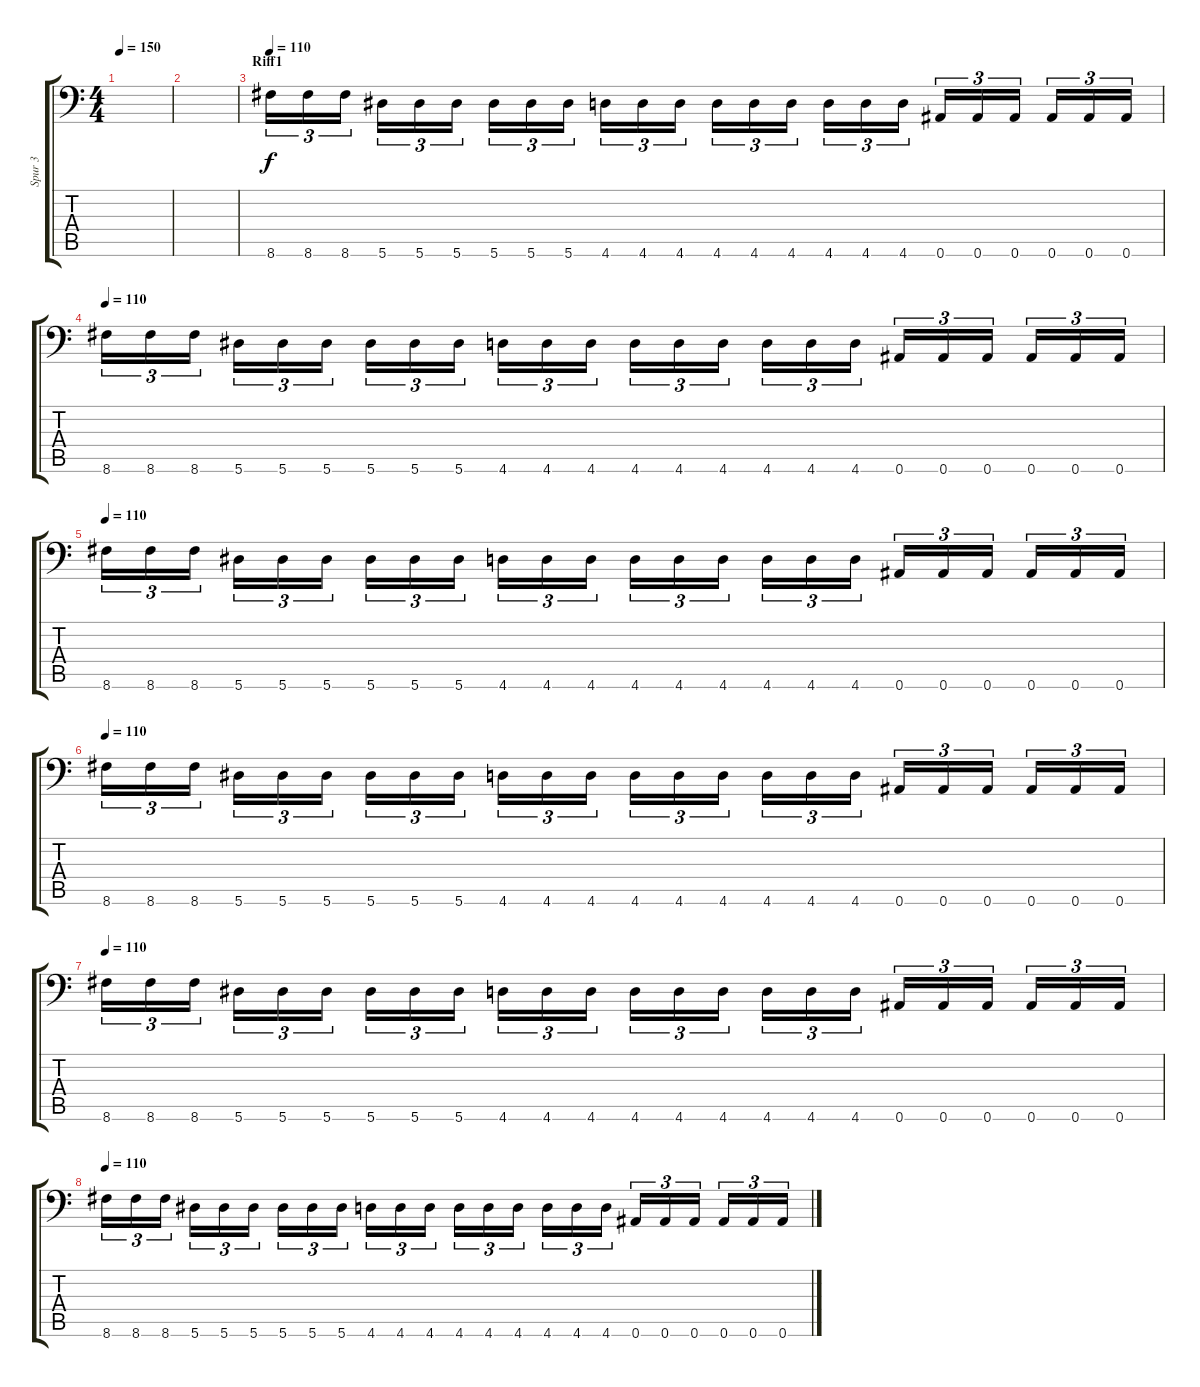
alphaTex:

\track ("Spur 3" "Spur 3") {instrument distortionguitar}
\staff {score tabs}
\tuning (Bb3 F3 Db3 Ab2 Eb2 Bb1) {hide}
\ts (4 4)
\tempo 150
\clef f4
\ks c
|
|
\section ("" "Riff1")
\tempo 110
8.6.16{tu (3 2)} 8.6.16{tu (3 2)} 8.6.16{tu (3 2)} 5.6.16{tu (3 2)} 5.6.16{tu (3 2)} 5.6.16{tu (3 2)} 5.6.16{tu (3 2)} 5.6.16{tu (3 2)} 5.6.16{tu (3 2)} 4.6.16{tu (3 2)} 4.6.16{tu (3 2)} 4.6.16{tu (3 2)} 4.6.16{tu (3 2)} 4.6.16{tu (3 2)} 4.6.16{tu (3 2)} 4.6.16{tu (3 2)} 4.6.16{tu (3 2)} 4.6.16{tu (3 2)} 0.6.16{tu (3 2)} 0.6.16{tu (3 2)} 0.6.16{tu (3 2)} 0.6.16{tu (3 2)} 0.6.16{tu (3 2)} 0.6.16{tu (3 2)} |
\tempo 110
8.6.16{tu (3 2)} 8.6.16{tu (3 2)} 8.6.16{tu (3 2)} 5.6.16{tu (3 2)} 5.6.16{tu (3 2)} 5.6.16{tu (3 2)} 5.6.16{tu (3 2)} 5.6.16{tu (3 2)} 5.6.16{tu (3 2)} 4.6.16{tu (3 2)} 4.6.16{tu (3 2)} 4.6.16{tu (3 2)} 4.6.16{tu (3 2)} 4.6.16{tu (3 2)} 4.6.16{tu (3 2)} 4.6.16{tu (3 2)} 4.6.16{tu (3 2)} 4.6.16{tu (3 2)} 0.6.16{tu (3 2)} 0.6.16{tu (3 2)} 0.6.16{tu (3 2)} 0.6.16{tu (3 2)} 0.6.16{tu (3 2)} 0.6.16{tu (3 2)} |
\tempo 110
8.6.16{tu (3 2)} 8.6.16{tu (3 2)} 8.6.16{tu (3 2)} 5.6.16{tu (3 2)} 5.6.16{tu (3 2)} 5.6.16{tu (3 2)} 5.6.16{tu (3 2)} 5.6.16{tu (3 2)} 5.6.16{tu (3 2)} 4.6.16{tu (3 2)} 4.6.16{tu (3 2)} 4.6.16{tu (3 2)} 4.6.16{tu (3 2)} 4.6.16{tu (3 2)} 4.6.16{tu (3 2)} 4.6.16{tu (3 2)} 4.6.16{tu (3 2)} 4.6.16{tu (3 2)} 0.6.16{tu (3 2)} 0.6.16{tu (3 2)} 0.6.16{tu (3 2)} 0.6.16{tu (3 2)} 0.6.16{tu (3 2)} 0.6.16{tu (3 2)} |
\tempo 110
8.6.16{tu (3 2)} 8.6.16{tu (3 2)} 8.6.16{tu (3 2)} 5.6.16{tu (3 2)} 5.6.16{tu (3 2)} 5.6.16{tu (3 2)} 5.6.16{tu (3 2)} 5.6.16{tu (3 2)} 5.6.16{tu (3 2)} 4.6.16{tu (3 2)} 4.6.16{tu (3 2)} 4.6.16{tu (3 2)} 4.6.16{tu (3 2)} 4.6.16{tu (3 2)} 4.6.16{tu (3 2)} 4.6.16{tu (3 2)} 4.6.16{tu (3 2)} 4.6.16{tu (3 2)} 0.6.16{tu (3 2)} 0.6.16{tu (3 2)} 0.6.16{tu (3 2)} 0.6.16{tu (3 2)} 0.6.16{tu (3 2)} 0.6.16{tu (3 2)} |
\tempo 110
8.6.16{tu (3 2)} 8.6.16{tu (3 2)} 8.6.16{tu (3 2)} 5.6.16{tu (3 2)} 5.6.16{tu (3 2)} 5.6.16{tu (3 2)} 5.6.16{tu (3 2)} 5.6.16{tu (3 2)} 5.6.16{tu (3 2)} 4.6.16{tu (3 2)} 4.6.16{tu (3 2)} 4.6.16{tu (3 2)} 4.6.16{tu (3 2)} 4.6.16{tu (3 2)} 4.6.16{tu (3 2)} 4.6.16{tu (3 2)} 4.6.16{tu (3 2)} 4.6.16{tu (3 2)} 0.6.16{tu (3 2)} 0.6.16{tu (3 2)} 0.6.16{tu (3 2)} 0.6.16{tu (3 2)} 0.6.16{tu (3 2)} 0.6.16{tu (3 2)} |
\tempo 110
8.6.16{tu (3 2)} 8.6.16{tu (3 2)} 8.6.16{tu (3 2)} 5.6.16{tu (3 2)} 5.6.16{tu (3 2)} 5.6.16{tu (3 2)} 5.6.16{tu (3 2)} 5.6.16{tu (3 2)} 5.6.16{tu (3 2)} 4.6.16{tu (3 2)} 4.6.16{tu (3 2)} 4.6.16{tu (3 2)} 4.6.16{tu (3 2)} 4.6.16{tu (3 2)} 4.6.16{tu (3 2)} 4.6.16{tu (3 2)} 4.6.16{tu (3 2)} 4.6.16{tu (3 2)} 0.6.16{tu (3 2)} 0.6.16{tu (3 2)} 0.6.16{tu (3 2)} 0.6.16{tu (3 2)} 0.6.16{tu (3 2)} 0.6.16{tu (3 2)}
